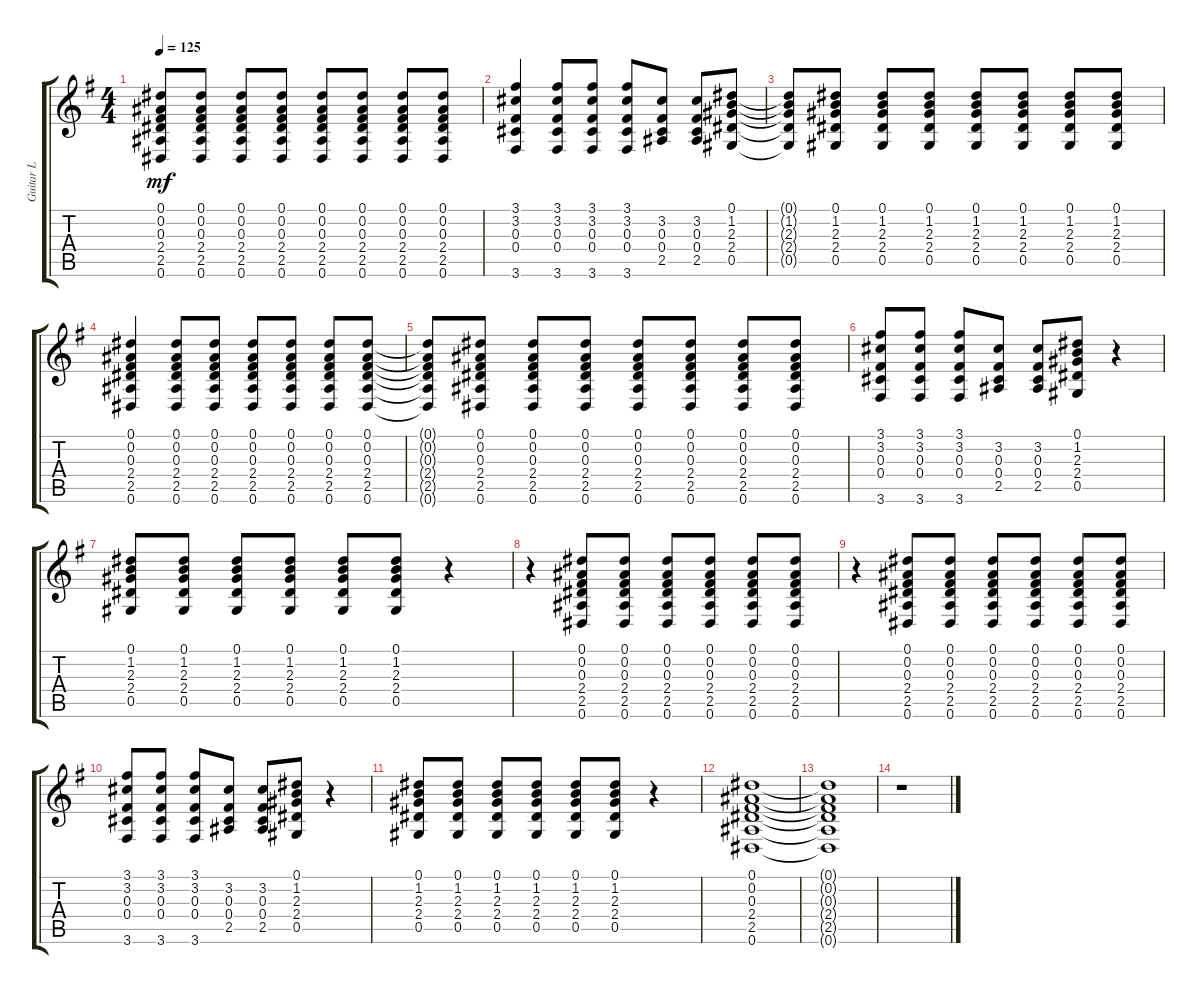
\track ("Guitar L" "Guitar L") {instrument overdrivenguitar}
\staff {score tabs}
\tuning (Eb4 Bb3 Gb3 Db3 Ab2 Eb2) {hide}
\ts (4 4)
\tempo 125
\clef g2
\ks g
(0.1{t} 0.2{t} 0.3{t} 2.4{t} 2.5{t} 0.6{t}).8{dy mf} (0.1 0.2 0.3 2.4 2.5 0.6).8 (0.1 0.2 0.3 2.4 2.5 0.6).8 (0.1 0.2 0.3 2.4 2.5 0.6).8 (0.1 0.2 0.3 2.4 2.5 0.6).8 (0.1 0.2 0.3 2.4 2.5 0.6).8 (0.1 0.2 0.3 2.4 2.5 0.6).8 (0.1 0.2 0.3 2.4 2.5 0.6).8 |
(3.1 3.2 0.3 0.4 3.6).4 (3.1 3.2 0.3 0.4 3.6).8 (3.1 3.2 0.3 0.4 3.6).8 (3.1 3.2 0.3 0.4 3.6).8 (3.2 0.3 0.4 2.5).8 (3.2 0.3 0.4 2.5).8 (0.1 1.2 2.3 2.4 0.5).8 |
(0.1{t} 1.2{t} 2.3{t} 2.4{t} 0.5{t}).8 (0.1 1.2 2.3 2.4 0.5).8 (0.1 1.2 2.3 2.4 0.5).8 (0.1 1.2 2.3 2.4 0.5).8 (0.1 1.2 2.3 2.4 0.5).8 (0.1 1.2 2.3 2.4 0.5).8 (0.1 1.2 2.3 2.4 0.5).8 (0.1 1.2 2.3 2.4 0.5).8 |
(0.1 0.2 0.3 2.4 2.5 0.6).4 (0.1 0.2 0.3 2.4 2.5 0.6).8 (0.1 0.2 0.3 2.4 2.5 0.6).8 (0.1 0.2 0.3 2.4 2.5 0.6).8 (0.1 0.2 0.3 2.4 2.5 0.6).8 (0.1 0.2 0.3 2.4 2.5 0.6).8 (0.1 0.2 0.3 2.4 2.5 0.6).8 |
(0.1{t} 0.2{t} 0.3{t} 2.4{t} 2.5{t} 0.6{t}).8 (0.1 0.2 0.3 2.4 2.5 0.6).8 (0.1 0.2 0.3 2.4 2.5 0.6).8 (0.1 0.2 0.3 2.4 2.5 0.6).8 (0.1 0.2 0.3 2.4 2.5 0.6).8 (0.1 0.2 0.3 2.4 2.5 0.6).8 (0.1 0.2 0.3 2.4 2.5 0.6).8 (0.1 0.2 0.3 2.4 2.5 0.6).8 |
(3.1 3.2 0.3 0.4 3.6).8 (3.1 3.2 0.3 0.4 3.6).8 (3.1 3.2 0.3 0.4 3.6).8 (3.2 0.3 0.4 2.5).8 (3.2 0.3 0.4 2.5).8 (0.1 1.2 2.3 2.4 0.5).8 r.4 |
(0.1 1.2 2.3 2.4 0.5).8 (0.1 1.2 2.3 2.4 0.5).8 (0.1 1.2 2.3 2.4 0.5).8 (0.1 1.2 2.3 2.4 0.5).8 (0.1 1.2 2.3 2.4 0.5).8 (0.1 1.2 2.3 2.4 0.5).8 r.4 |
r.4 (0.1 0.2 0.3 2.4 2.5 0.6).8 (0.1 0.2 0.3 2.4 2.5 0.6).8 (0.1 0.2 0.3 2.4 2.5 0.6).8 (0.1 0.2 0.3 2.4 2.5 0.6).8 (0.1 0.2 0.3 2.4 2.5 0.6).8 (0.1 0.2 0.3 2.4 2.5 0.6).8 |
r.4 (0.1 0.2 0.3 2.4 2.5 0.6).8 (0.1 0.2 0.3 2.4 2.5 0.6).8 (0.1 0.2 0.3 2.4 2.5 0.6).8 (0.1 0.2 0.3 2.4 2.5 0.6).8 (0.1 0.2 0.3 2.4 2.5 0.6).8 (0.1 0.2 0.3 2.4 2.5 0.6).8 |
(3.1 3.2 0.3 0.4 3.6).8 (3.1 3.2 0.3 0.4 3.6).8 (3.1 3.2 0.3 0.4 3.6).8 (3.2 0.3 0.4 2.5).8 (3.2 0.3 0.4 2.5).8 (0.1 1.2 2.3 2.4 0.5).8 r.4 |
(0.1 1.2 2.3 2.4 0.5).8 (0.1 1.2 2.3 2.4 0.5).8 (0.1 1.2 2.3 2.4 0.5).8 (0.1 1.2 2.3 2.4 0.5).8 (0.1 1.2 2.3 2.4 0.5).8 (0.1 1.2 2.3 2.4 0.5).8 r.4 |
(0.1 0.2 0.3 2.4 2.5 0.6).1 |
(0.1{t} 0.2{t} 0.3{t} 2.4{t} 2.5{t} 0.6{t}).1 |
r.1
